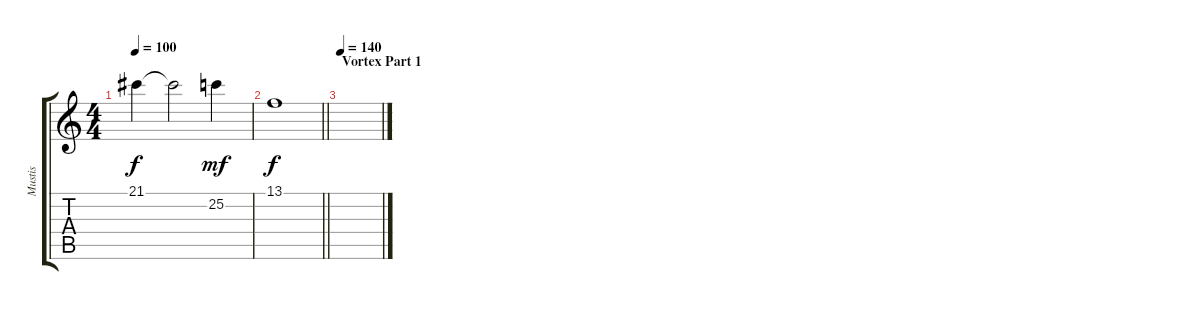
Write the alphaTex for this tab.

\track ("Mustis" "Mustis") {instrument brasssection}
\staff {score tabs}
\tuning (E4 B3 G3 D3 A2 E2) {hide}
\ts (4 4)
\tempo 100
\clef g2
\ks c
21.1.4{dy f} 21.1{t}.2 25.2.4{dy mf} |
\barLineRight lightlight
13.1.1{dy f} |
\section ("" "Vortex Part 1")
\tempo 140
